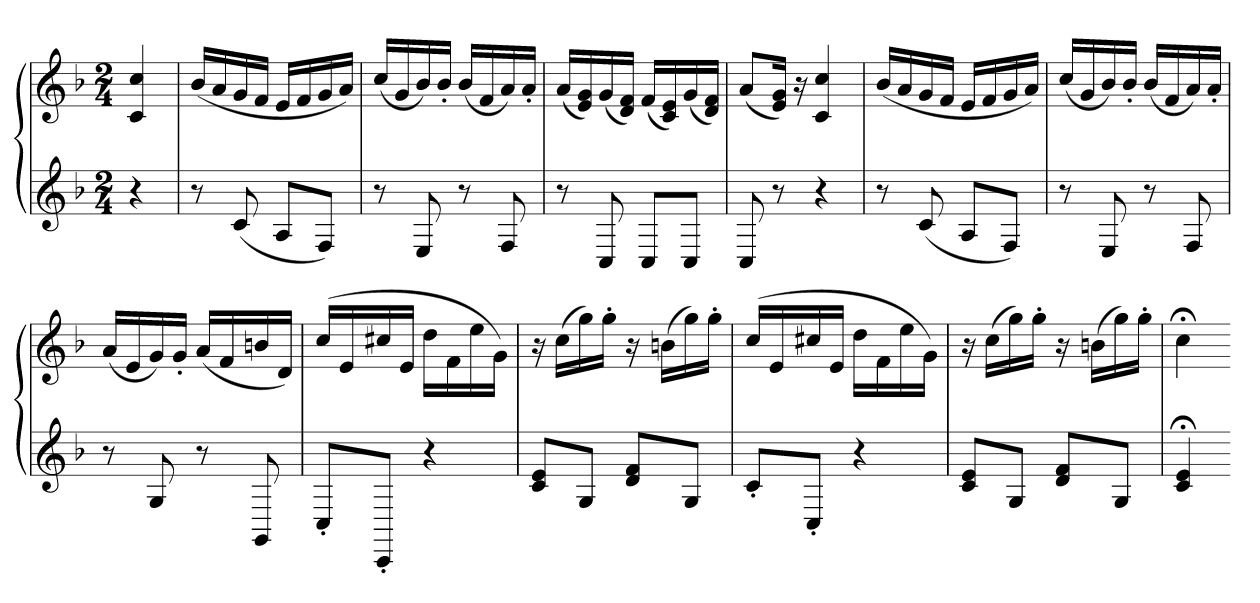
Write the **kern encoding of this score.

**kern	**kern
*part1	*part1
*staff2	*staff1
*clefG2	*clefG2
*k[b-]	*k[b-]
*F:	*F:
*M2/4	*M2/4
=	=
4r	4c 4cc
=	=
8r	(16b-LL
.	16a
(8c	16g
.	16fJJ
8AL	16eLL
.	16f
8FJ)	16g
.	16aJJ)
=	=
8r	(16ccLL
.	16g
8E	16b-)
.	16b-'JJ
8r	(16b-LL
.	16f
8F	16a)
.	16a'JJ
=	=
8r	(16aLL
.	16e 16g)
8C	(16g
.	16d 16fJJ)
8CL	(16fLL
.	16c 16e)
8CJ	(16g
.	16d 16fJJ)
=	=
8C	(8aL
8r	16e 16gJk)
.	16r
4r	4c 4cc
=	=
8r	(16b-LL
.	16a
(8c	16g
.	16fJJ
8AL	16eLL
.	16f
8FJ)	16g
.	16aJJ)
=	=
8r	(16ccLL
.	16g
8E	16b-)
.	16b-'JJ
8r	(16b-LL
.	16f
8F	16a)
.	16a'JJ
=	=
8r	(16aLL
.	16e
8G	16g)
.	16g'JJ
8r	(16aLL
.	16f
8GG	16bn
.	16dJJ)
=	=
8C'L	(16ccLL
.	16e
8CC'J	16cc#X
.	16eJJ
4r	16ddLL
.	16f
.	16ee
.	16gJJ)
=	=
8c 8eL	16r
.	(16ccLL
8GJ	16gg)
.	16gg'JJ
8d 8fL	16r
.	(16bnLL
8GJ	16gg)
.	16gg'JJ
=	=
8c'L	(16ccLL
.	16e
8C'J	16cc#X
.	16eJJ
4r	16ddLL
.	16f
.	16ee
.	16gJJ)
=	=
8c 8eL	16r
.	(16ccLL
8GJ	16gg)
.	16gg'JJ
8d 8fL	16r
.	(16bnLL
8GJ	16gg)
.	16gg'JJ
=	=
4c;< 4e;<	4cc;<
=-	=-
*-	*-
